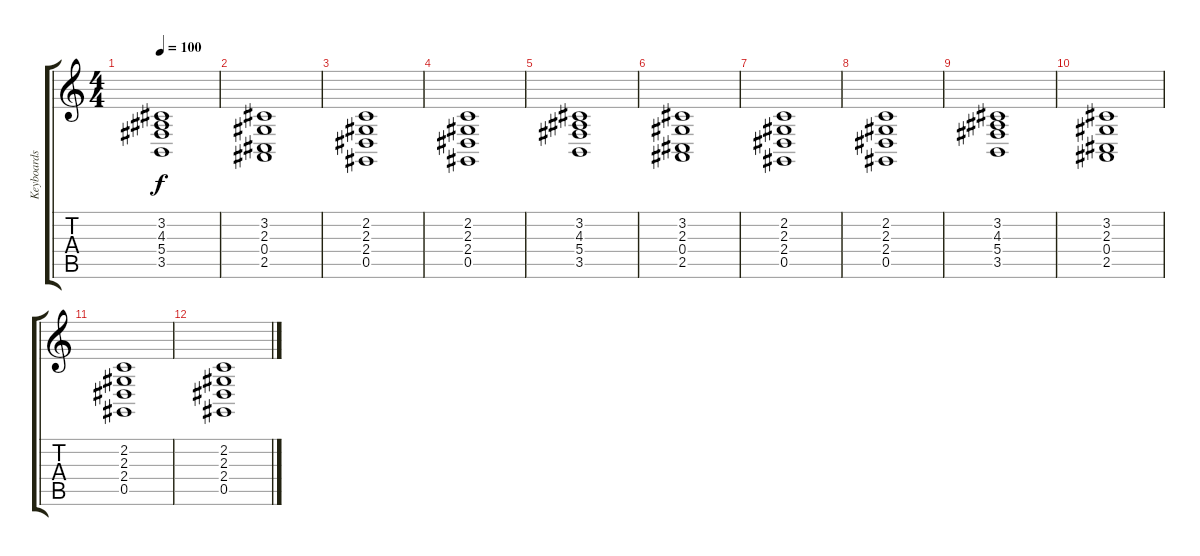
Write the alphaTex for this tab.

\track ("Keyboards" "Keyboards") {instrument acousticgrandpiano}
\staff {score tabs}
\tuning (Eb4 Bb3 Gb3 Db3 Ab2 Eb2) {hide}
\ts (4 4)
\tempo 100
\clef g2
\ks c
(3.2 4.3 5.4 3.5).1{dy f} |
(3.2 2.3 0.4 2.5).1 |
(2.2 2.3 2.4 0.5).1 |
(2.2 2.3 2.4 0.5).1 |
(3.2 4.3 5.4 3.5).1 |
(3.2 2.3 0.4 2.5).1 |
(2.2 2.3 2.4 0.5).1 |
(2.2 2.3 2.4 0.5).1 |
(3.2 4.3 5.4 3.5).1 |
(3.2 2.3 0.4 2.5).1 |
(2.2 2.3 2.4 0.5).1 |
(2.2 2.3 2.4 0.5).1
